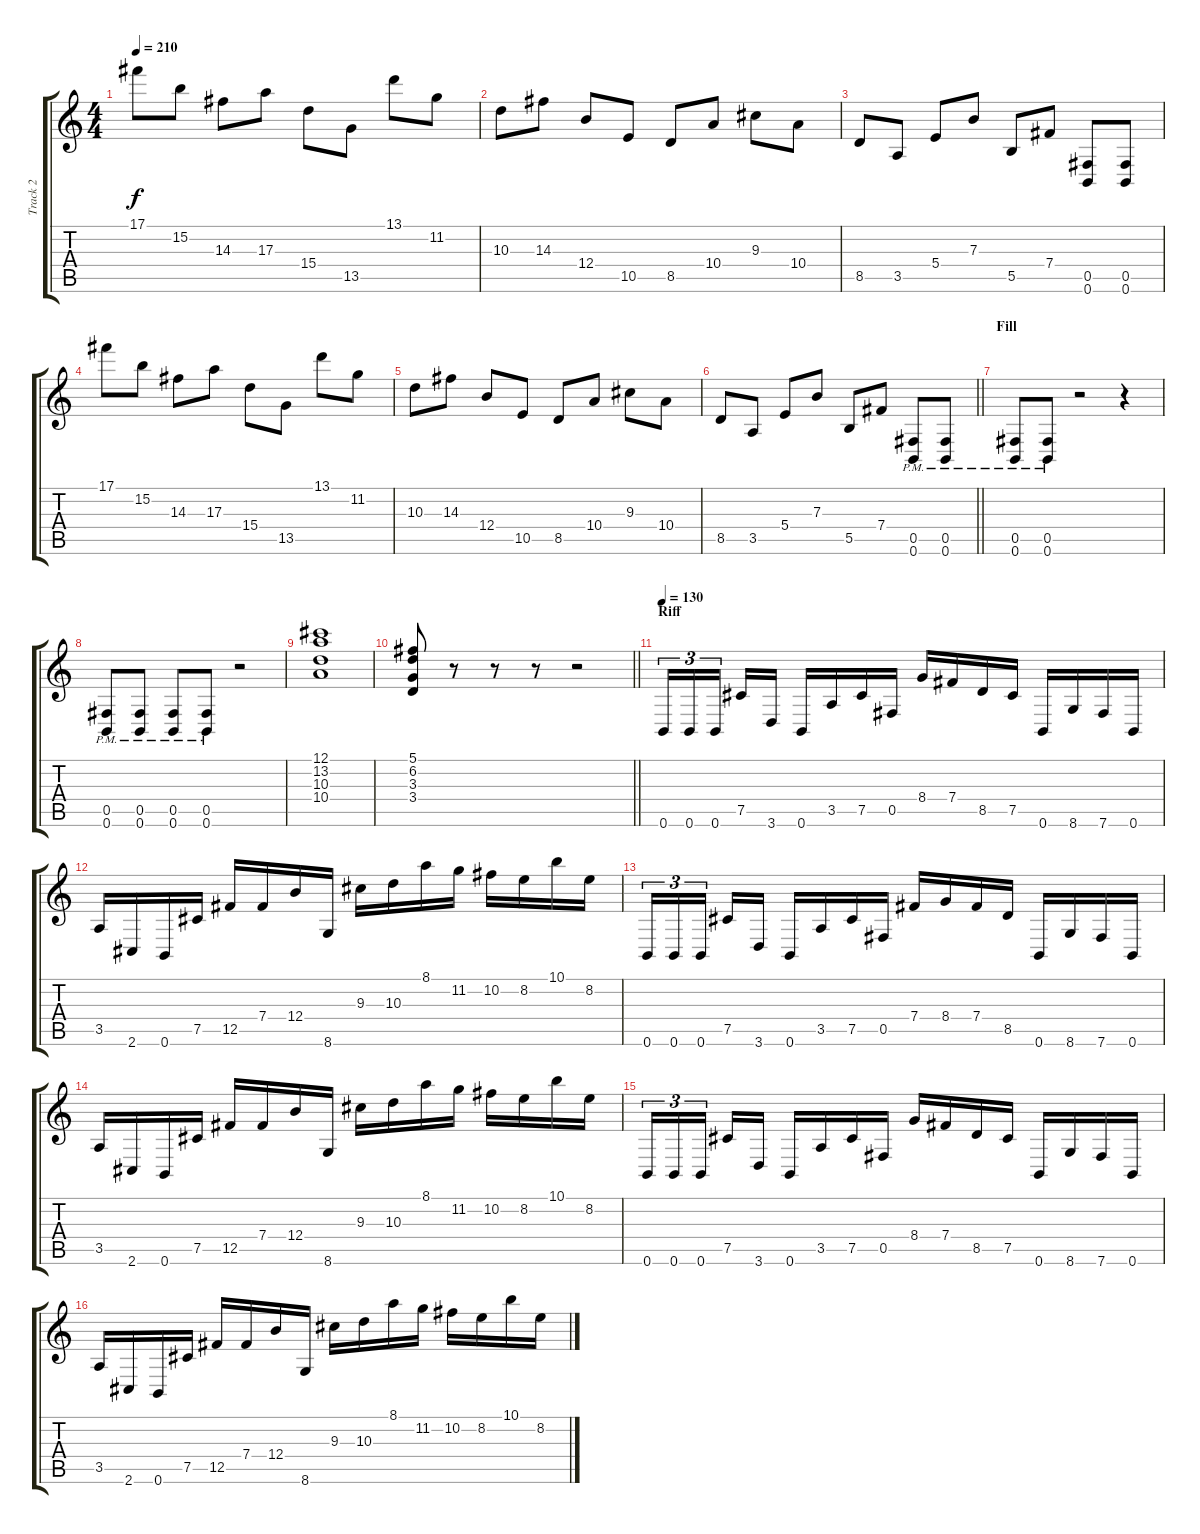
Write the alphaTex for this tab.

\track ("Track 2" "Track 2") {instrument overdrivenguitar}
\staff {score tabs}
\tuning (Db4 Ab3 E3 B2 Gb2 B1) {hide}
\ts (4 4)
\tempo 210
\clef g2
\ks c
17.1.8{dy f} 15.2.8 14.3.8 17.3.8 15.4.8 13.5.8 13.1.8 11.2.8 |
10.3.8 14.3.8 12.4.8 10.5.8 8.5.8 10.4.8 9.3.8 10.4.8 |
8.5.8 3.5.8 5.4.8 7.3.8 5.5.8 7.4.8 (0.5 0.6).8 (0.5 0.6).8 |
17.1.8 15.2.8 14.3.8 17.3.8 15.4.8 13.5.8 13.1.8 11.2.8 |
10.3.8 14.3.8 12.4.8 10.5.8 8.5.8 10.4.8 9.3.8 10.4.8 |
\barLineRight lightlight
8.5.8 3.5.8 5.4.8 7.3.8 5.5.8 7.4.8 (0.5{pm} 0.6{pm}).8 (0.5{pm} 0.6{pm}).8 |
\section ("" "Fill")
(0.5{pm} 0.6{pm}).8 (0.5{pm} 0.6{pm}).8 r.2 r.4 |
(0.5{pm} 0.6{pm}).8 (0.5{pm} 0.6{pm}).8 (0.5{pm} 0.6{pm}).8 (0.5{pm} 0.6{pm}).8 r.2 |
(12.1 13.2 10.3 10.4).1 |
\barLineRight lightlight
(5.1 6.2 3.3 3.4).8 r.8 r.8 r.8 r.2 |
\section ("" "Riff")
\tempo 130
0.6.16{tu (3 2)} 0.6.16{tu (3 2)} 0.6.16{tu (3 2) beam splitsecondary} 7.5.16 3.6.16 0.6.16 3.5.16 7.5.16 0.5.16 8.4.16 7.4.16 8.5.16 7.5.16 0.6.16 8.6.16 7.6.16 0.6.16 |
3.5.16 2.6.16 0.6.16 7.5.16 12.5.16 7.4.16 12.4.16 8.6.16 9.3.16 10.3.16 8.1.16 11.2.16 10.2.16 8.2.16 10.1.16 8.2.16 |
0.6.16{tu (3 2)} 0.6.16{tu (3 2)} 0.6.16{tu (3 2) beam splitsecondary} 7.5.16 3.6.16 0.6.16 3.5.16 7.5.16 0.5.16 7.4.16 8.4.16 7.4.16 8.5.16 0.6.16 8.6.16 7.6.16 0.6.16 |
3.5.16 2.6.16 0.6.16 7.5.16 12.5.16 7.4.16 12.4.16 8.6.16 9.3.16 10.3.16 8.1.16 11.2.16 10.2.16 8.2.16 10.1.16 8.2.16 |
0.6.16{tu (3 2)} 0.6.16{tu (3 2)} 0.6.16{tu (3 2) beam splitsecondary} 7.5.16 3.6.16 0.6.16 3.5.16 7.5.16 0.5.16 8.4.16 7.4.16 8.5.16 7.5.16 0.6.16 8.6.16 7.6.16 0.6.16 |
3.5.16 2.6.16 0.6.16 7.5.16 12.5.16 7.4.16 12.4.16 8.6.16 9.3.16 10.3.16 8.1.16 11.2.16 10.2.16 8.2.16 10.1.16 8.2.16
